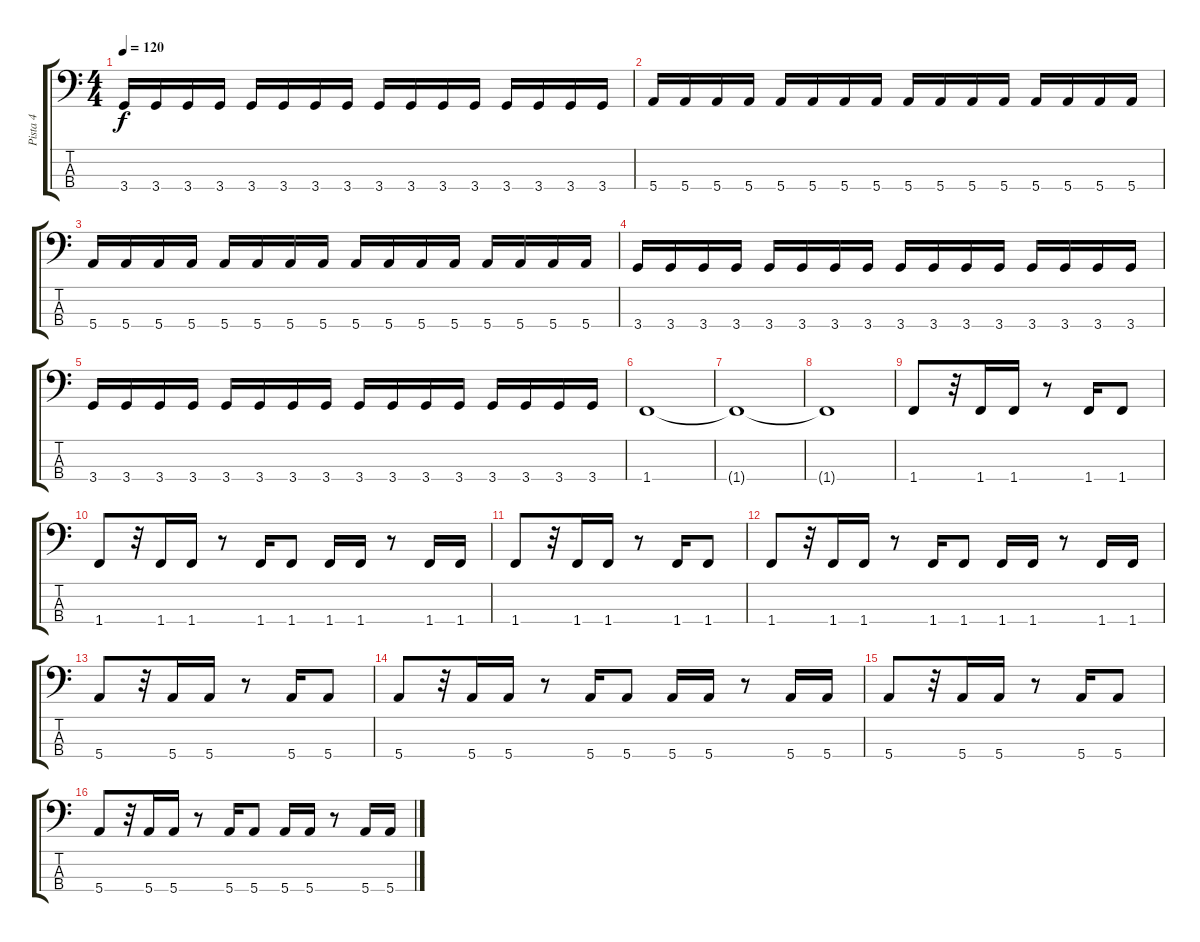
\track ("Pista 4" "Pista 4") {instrument electricbasspick}
\staff {score tabs}
\tuning (G2 D2 A1 E1) {hide}
\ts (4 4)
\tempo 120
\clef f4
\ks c
3.4.16{dy f} 3.4.16 3.4.16 3.4.16 3.4.16 3.4.16 3.4.16 3.4.16 3.4.16 3.4.16 3.4.16 3.4.16 3.4.16 3.4.16 3.4.16 3.4.16 |
5.4.16 5.4.16 5.4.16 5.4.16 5.4.16 5.4.16 5.4.16 5.4.16 5.4.16 5.4.16 5.4.16 5.4.16 5.4.16 5.4.16 5.4.16 5.4.16 |
5.4.16 5.4.16 5.4.16 5.4.16 5.4.16 5.4.16 5.4.16 5.4.16 5.4.16 5.4.16 5.4.16 5.4.16 5.4.16 5.4.16 5.4.16 5.4.16 |
3.4.16 3.4.16 3.4.16 3.4.16 3.4.16 3.4.16 3.4.16 3.4.16 3.4.16 3.4.16 3.4.16 3.4.16 3.4.16 3.4.16 3.4.16 3.4.16 |
3.4.16 3.4.16 3.4.16 3.4.16 3.4.16 3.4.16 3.4.16 3.4.16 3.4.16 3.4.16 3.4.16 3.4.16 3.4.16 3.4.16 3.4.16 3.4.16 |
1.4.1 |
1.4{t}.1 |
1.4{t}.1 |
1.4.8 r.32 1.4.16 1.4.16 r.8 1.4.16 1.4.8 |
1.4.8 r.32 1.4.16 1.4.16 r.8 1.4.16 1.4.8 1.4.16 1.4.16 r.8 1.4.16 1.4.16 |
1.4.8 r.32 1.4.16 1.4.16 r.8 1.4.16 1.4.8 |
1.4.8 r.32 1.4.16 1.4.16 r.8 1.4.16 1.4.8 1.4.16 1.4.16 r.8 1.4.16 1.4.16 |
5.4.8 r.32 5.4.16 5.4.16 r.8 5.4.16 5.4.8 |
5.4.8 r.32 5.4.16 5.4.16 r.8 5.4.16 5.4.8 5.4.16 5.4.16 r.8 5.4.16 5.4.16 |
5.4.8 r.32 5.4.16 5.4.16 r.8 5.4.16 5.4.8 |
5.4.8 r.32 5.4.16 5.4.16 r.8 5.4.16 5.4.8 5.4.16 5.4.16 r.8 5.4.16 5.4.16
